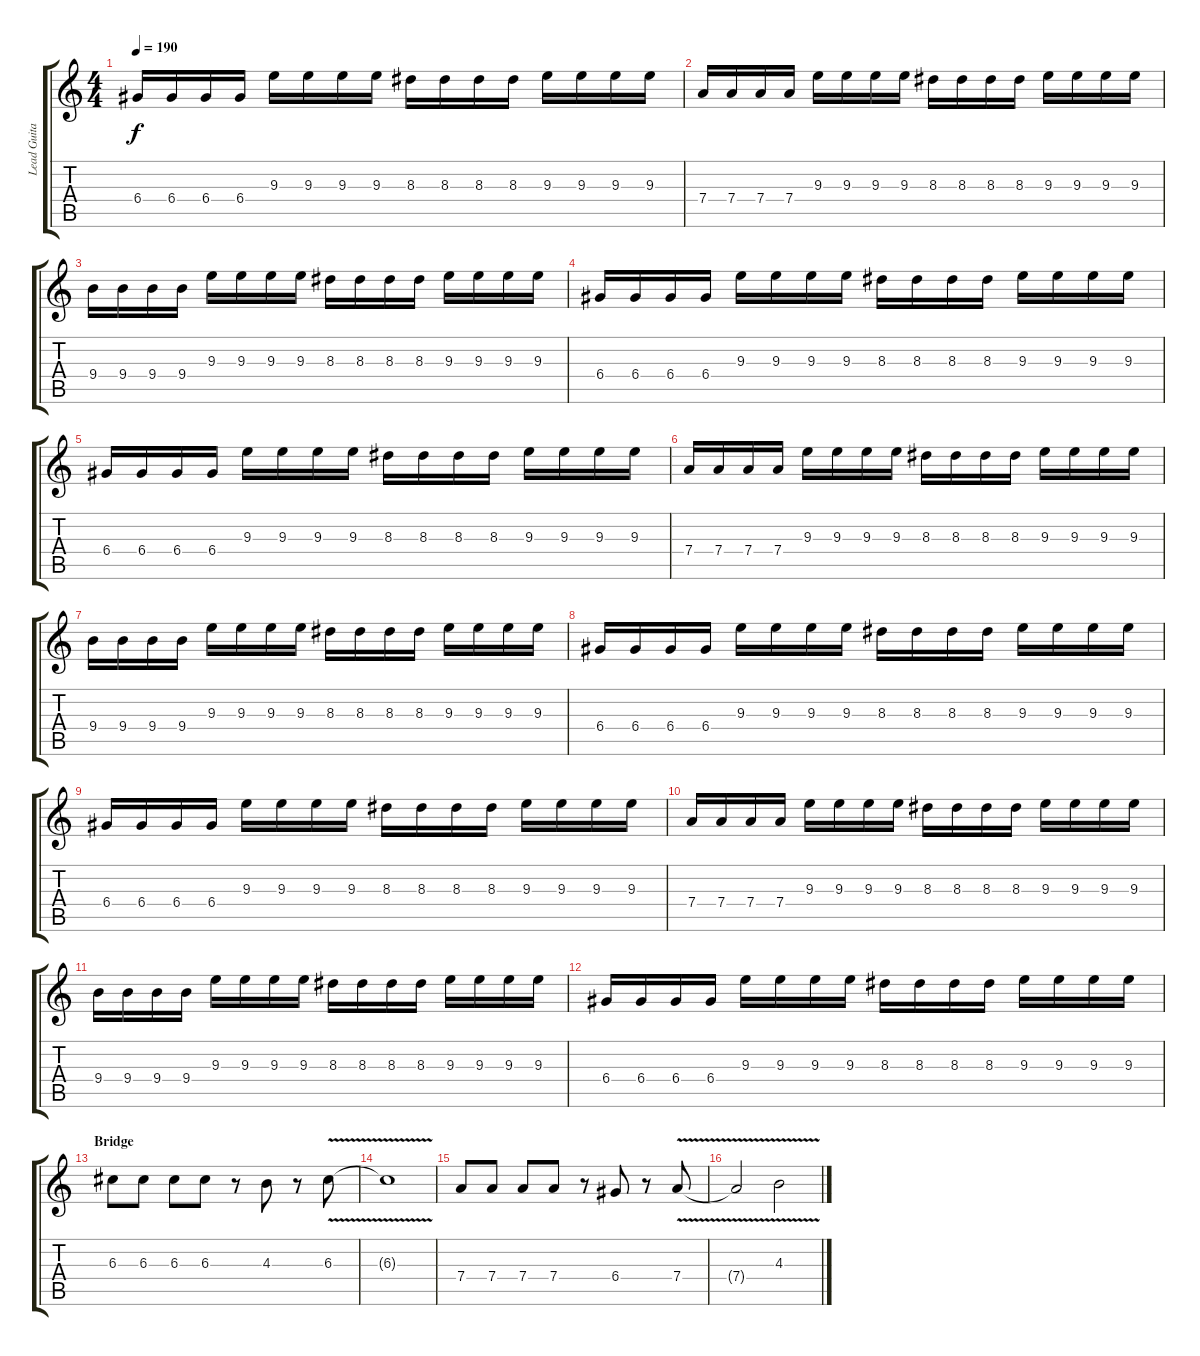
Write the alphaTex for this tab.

\track ("Lead Guitar 1" "Lead Guita") {instrument overdrivenguitar}
\staff {score tabs}
\tuning (E4 B3 G3 D3 A2 E2) {hide}
\ts (4 4)
\tempo 190
\clef g2
\ks c
6.4.16{dy f} 6.4.16 6.4.16 6.4.16 9.3.16 9.3.16 9.3.16 9.3.16 8.3.16 8.3.16 8.3.16 8.3.16 9.3.16 9.3.16 9.3.16 9.3.16 |
7.4.16 7.4.16 7.4.16 7.4.16 9.3.16 9.3.16 9.3.16 9.3.16 8.3.16 8.3.16 8.3.16 8.3.16 9.3.16 9.3.16 9.3.16 9.3.16 |
9.4.16 9.4.16 9.4.16 9.4.16 9.3.16 9.3.16 9.3.16 9.3.16 8.3.16 8.3.16 8.3.16 8.3.16 9.3.16 9.3.16 9.3.16 9.3.16 |
6.4.16 6.4.16 6.4.16 6.4.16 9.3.16 9.3.16 9.3.16 9.3.16 8.3.16 8.3.16 8.3.16 8.3.16 9.3.16 9.3.16 9.3.16 9.3.16 |
6.4.16 6.4.16 6.4.16 6.4.16 9.3.16 9.3.16 9.3.16 9.3.16 8.3.16 8.3.16 8.3.16 8.3.16 9.3.16 9.3.16 9.3.16 9.3.16 |
7.4.16 7.4.16 7.4.16 7.4.16 9.3.16 9.3.16 9.3.16 9.3.16 8.3.16 8.3.16 8.3.16 8.3.16 9.3.16 9.3.16 9.3.16 9.3.16 |
9.4.16 9.4.16 9.4.16 9.4.16 9.3.16 9.3.16 9.3.16 9.3.16 8.3.16 8.3.16 8.3.16 8.3.16 9.3.16 9.3.16 9.3.16 9.3.16 |
6.4.16 6.4.16 6.4.16 6.4.16 9.3.16 9.3.16 9.3.16 9.3.16 8.3.16 8.3.16 8.3.16 8.3.16 9.3.16 9.3.16 9.3.16 9.3.16 |
6.4.16 6.4.16 6.4.16 6.4.16 9.3.16 9.3.16 9.3.16 9.3.16 8.3.16 8.3.16 8.3.16 8.3.16 9.3.16 9.3.16 9.3.16 9.3.16 |
7.4.16 7.4.16 7.4.16 7.4.16 9.3.16 9.3.16 9.3.16 9.3.16 8.3.16 8.3.16 8.3.16 8.3.16 9.3.16 9.3.16 9.3.16 9.3.16 |
9.4.16 9.4.16 9.4.16 9.4.16 9.3.16 9.3.16 9.3.16 9.3.16 8.3.16 8.3.16 8.3.16 8.3.16 9.3.16 9.3.16 9.3.16 9.3.16 |
6.4.16 6.4.16 6.4.16 6.4.16 9.3.16 9.3.16 9.3.16 9.3.16 8.3.16 8.3.16 8.3.16 8.3.16 9.3.16 9.3.16 9.3.16 9.3.16 |
\section ("" "Bridge")
6.3.8 6.3.8 6.3.8 6.3.8 r.8 4.3.8 r.8 6.3{v}.8 |
6.3{t}.1 |
7.4.8 7.4.8 7.4.8 7.4.8 r.8 6.4.8 r.8 7.4{v}.8 |
7.4{t}.2 4.3{v}.2
